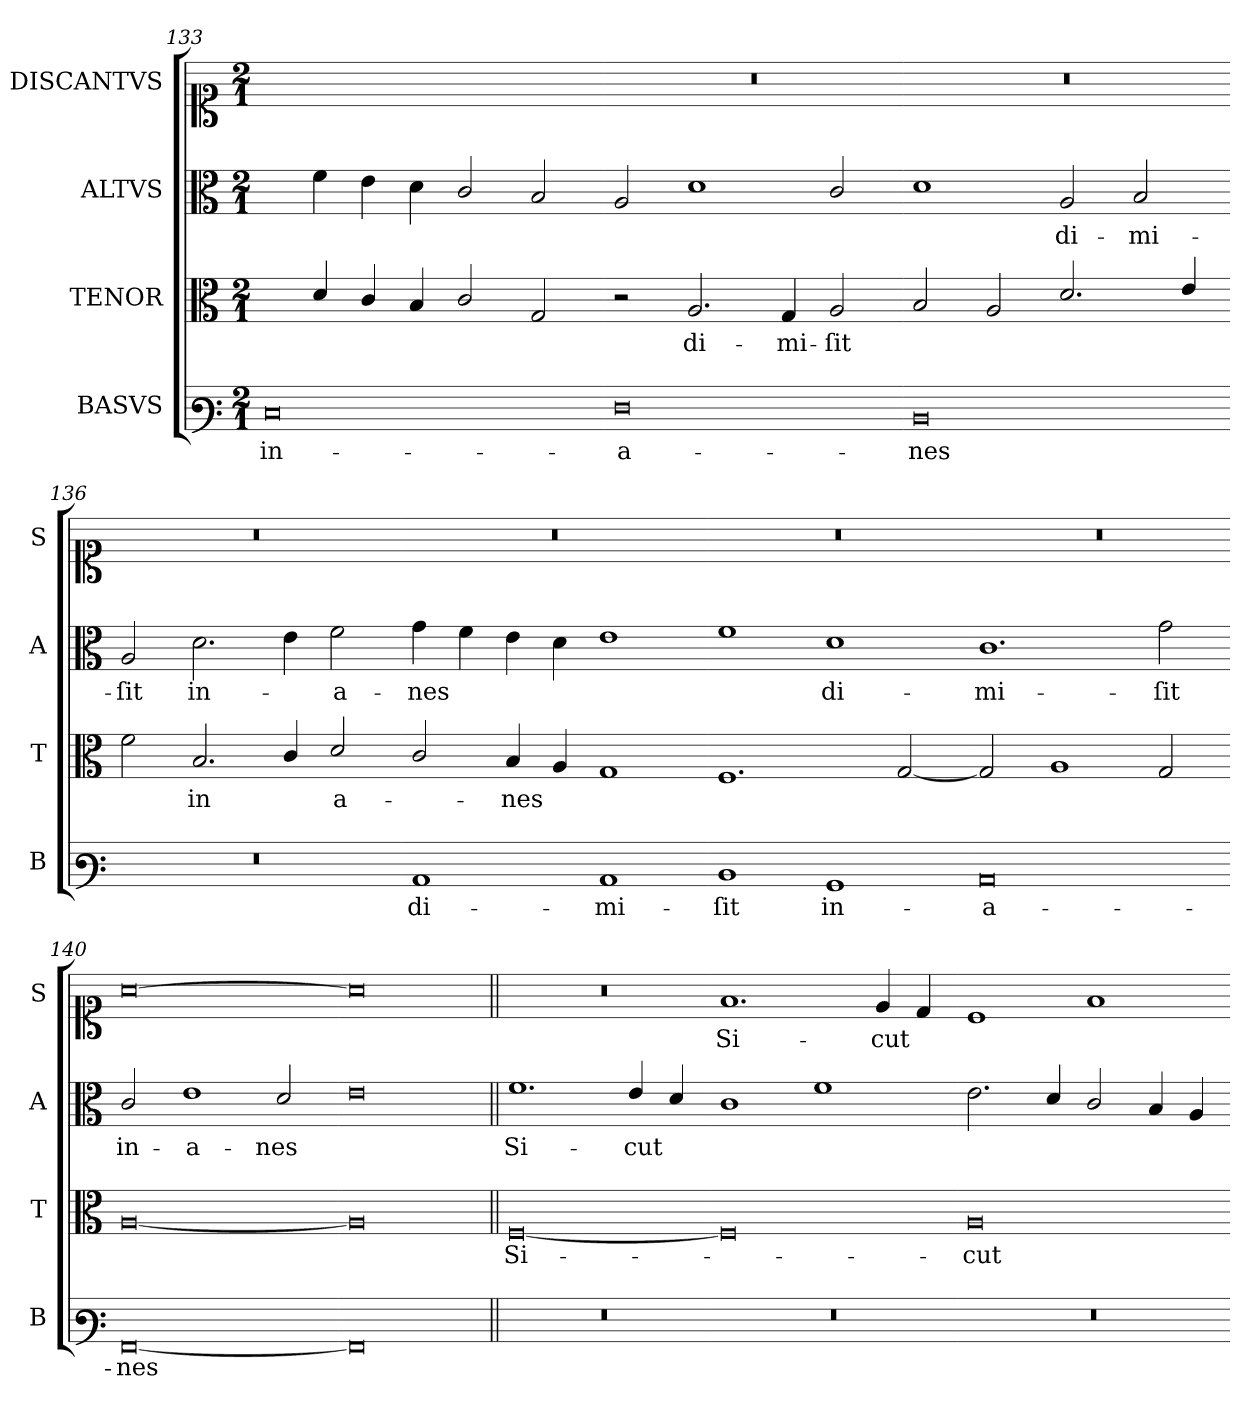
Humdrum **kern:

**kern	**text	**kern	**text	**kern	**text	**kern	**text
*part4	*part4	*part3	*part3	*part2	*part2	*part1	*part1
*staff4	*staff4	*staff3	*staff3	*staff2	*staff2	*staff1	*staff1
*I"BASVS	*	*I"TENOR	*	*I"ALTVS	*	*I"DISCANTVS	*
*I'B	*	*I'T	*	*I'A	*	*I'S	*
*clefF3	*	*clefC3	*	*clefC3	*	*clefC1	*
*k[]	*	*k[]	*	*k[]	*	*k[]	*
*A:aeo	*	*A:aeo	*	*A:aeo	*	*A:aeo	*
*M2/1	*	*M2/1	*	*M2/1	*	*M2/1	*
=133	=133	=133	=133	=133	=133	=133	=133
0E	in-	4ryy	.	4ryy	.	0ryy	.
.	.	4d/	.	4f\	.	.	.
.	.	4c/	.	4e\	.	.	.
.	.	4B/	.	4d\	.	.	.
.	.	2c/	.	2c/	.	.	.
.	.	2G/	.	2B/	.	.	.
=134-	=134-	=134-	=134-	=134-	=134-	=134-	=134-
0F	-a-	2r	.	2A/	.	0r	.
.	.	2.A/	di-	1d	.	.	.
.	.	4G/	-mi-	.	.	.	.
.	.	2A/	-ſit	2c/	.	.	.
=135-	=135-	=135-	=135-	=135-	=135-	=135-	=135-
0D	-nes	2B/	.	1d	.	0r	.
.	.	2A/	.	.	.	.	.
.	.	2.d/	.	2A/	di-	.	.
.	.	.	.	2B/	-mi-	.	.
.	.	4e/	.	.	.	.	.
=136-	=136-	=136-	=136-	=136-	=136-	=136-	=136-
0r	.	2f\	.	2A/	-ſit	0r	.
.	.	2.B/	in	2.d\	in-	.	.
.	.	4c/	.	4e\	.	.	.
.	.	2d/	a-	2f\	-a-	.	.
=137-	=137-	=137-	=137-	=137-	=137-	=137-	=137-
!	!LO:LY:i	!	!	!	!	!	!
1C	di-	2c/	.	4g\	-nes	0r	.
.	.	.	.	4f\	.	.	.
.	.	4B/	-nes	4e\	.	.	.
.	.	4A/	.	4d\	.	.	.
!	!LO:LY:i	!	!	!	!	!	!
1C	-mi-	1G	.	1e	.	.	.
=138-	=138-	=138-	=138-	=138-	=138-	=138-	=138-
!	!LO:LY:i	!	!	!	!	!	!
1D	-ſit	1.F	.	1f	.	0r	.
!	!LO:LY:i	!	!	!	!	!	!
1BB	in-	.	.	1d	di-	.	.
.	.	[2G/	.	.	.	.	.
=139-	=139-	=139-	=139-	=139-	=139-	=139-	=139-
!	!LO:LY:i	!	!	!	!	!	!
0C	-a-	2G/]	.	1.c	-mi-	0r	.
.	.	1A	.	.	.	.	.
.	.	2G/	.	2g\	-ſit	.	.
=140-	=140-	=140-	=140-	=140-	=140-	=140-	=140-
!	!LO:LY:i	!	!	!	!	!	!
[0AA/	-nes	[0A/	.	2c/	in-	[0a\	.
.	.	.	.	1e	-a-	.	.
.	.	.	.	2d/	-nes	.	.
=141-	=141-	=141-	=141-	=141-	=141-	=141-	=141-
0AA/]	.	0A/]	.	0e\	.	0a\]	.
=142||	=142||	=142||	=142||	=142||	=142||	=142||	=142||
0r	.	[0F	Si-	1.f	Si-	0r	.
.	.	.	.	4e/	-cut	.	.
.	.	.	.	4d/	.	.	.
=143-	=143-	=143-	=143-	=143-	=143-	=143-	=143-
0r	.	0F]	.	1c	.	1.f	Si-
.	.	.	.	1f	.	.	.
.	.	.	.	.	.	4e/	-cut
.	.	.	.	.	.	4d/	.
=144-	=144-	=144-	=144-	=144-	=144-	=144-	=144-
0r	.	0A	-cut	2.e\	.	1c	.
.	.	.	.	4d/	.	.	.
.	.	.	.	2c/	.	1f	.
.	.	.	.	4B/	.	.	.
.	.	.	.	4A/	.	.	.
=-	=-	=-	=-	=-	=-	=-	=-
*-	*-	*-	*-	*-	*-	*-	*-
